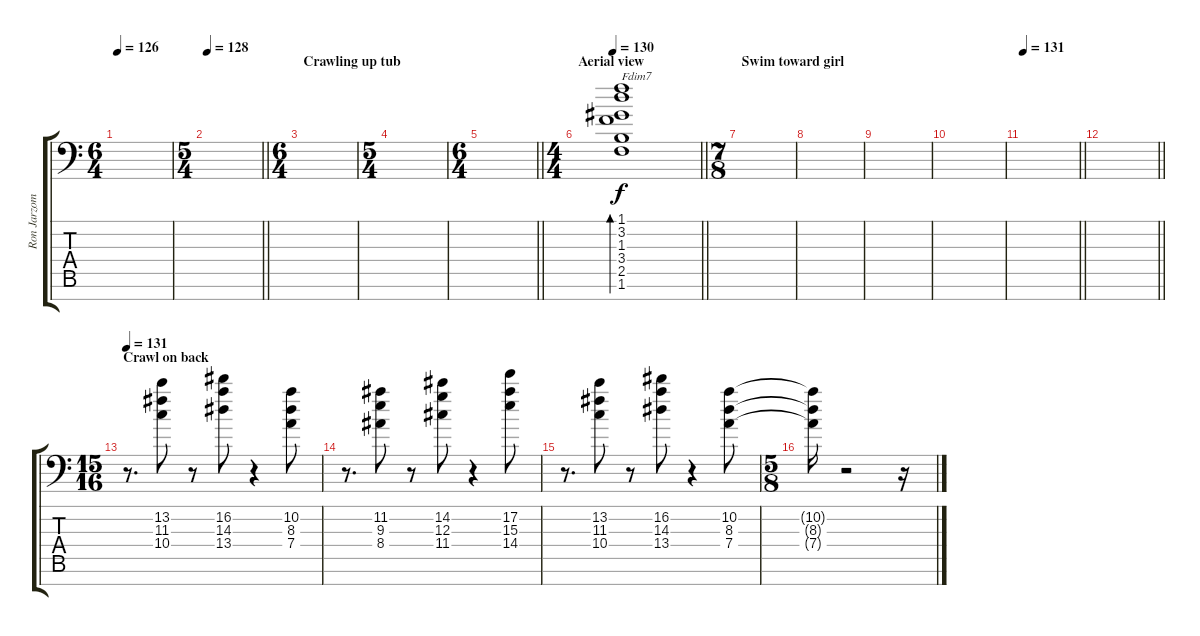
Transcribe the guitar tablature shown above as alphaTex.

\track ("Ron Jarzombek Rhythm 2" "Ron Jarzom") {instrument acousticguitarsteel}
\staff {score tabs}
\tuning (E4 B3 G3 D3 A2 E2 A1) {hide}
\ts (6 4)
\tempo 126
\clef f4
\ks c
|
\ts (5 4)
\tempo 128
\barLineRight lightlight
|
\ts (6 4)
\section ("" "Crawling up tub")
|
\ts (5 4)
|
\ts (6 4)
\barLineRight lightlight
|
\ts (4 4)
\section ("" "Aerial view")
\tempo 130
\barLineRight lightlight
(1.1 3.2 1.3 3.4 2.5 1.6).1{bd 480 txt "Fdim7"} |
\ts (7 8)
\section ("" "Swim toward girl")
|
|
|
|
\tempo 131
\barLineRight lightlight
|
\barLineRight lightlight
|
\ts (15 16)
\section ("" "Crawl on back")
\tempo 131
r.8{d instrument distortionguitar} (13.2 11.3 10.4).8 r.8 (16.2 14.3 13.4).8 r.4 (10.2 8.3 7.4).8 |
r.8{d} (11.2 9.3 8.4).8 r.8 (14.2 12.3 11.4).8 r.4 (17.2 15.3 14.4).8 |
r.8{d} (13.2 11.3 10.4).8 r.8 (16.2 14.3 13.4).8 r.4 (10.2 8.3 7.4).8 |
\ts (5 8)
(10.2{t} 8.3{t} 7.4{t}).16 r.2 r.16
